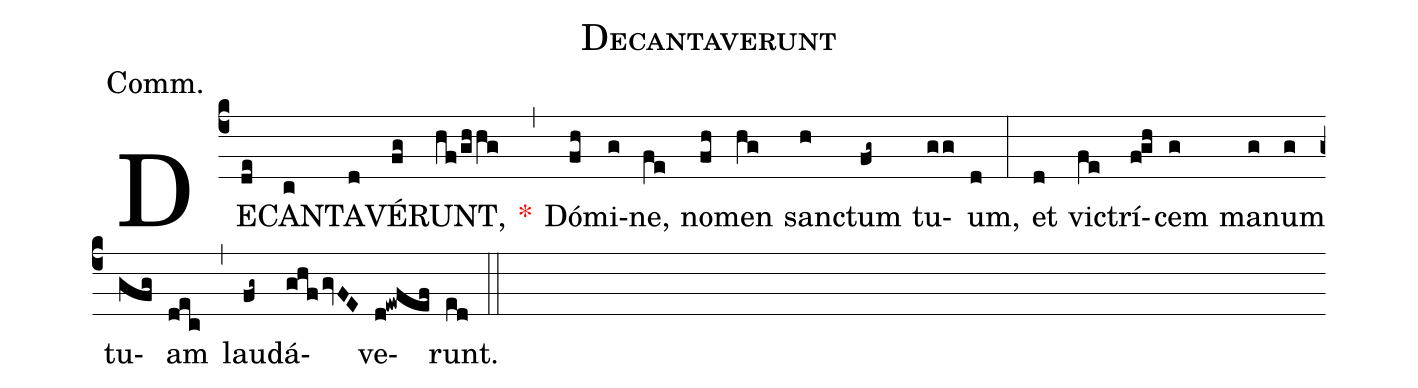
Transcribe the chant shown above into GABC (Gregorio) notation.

name:Decantaverunt;
annotation:Comm.;
mode:I.;
office-part:Communion;
%%
(c4) DE(de)CAN(c)TA(d)VÉ(fg)RUNT,(hf/ghhg) <v>\red{*}</v>(,) Dó(fh)mi(g)ne,(fe) no(fh)men(hg) san(h)ctum(fg~) tu(gg)um,(d) (:) et(d) vic(fe)trí(f!gh)cem(g) ma(g)num(g) tu(gfg)am(dec) (,) lau(fg~)dá(ghf/gvFE)ve(d!ewfef)runt.(ed) (::)
